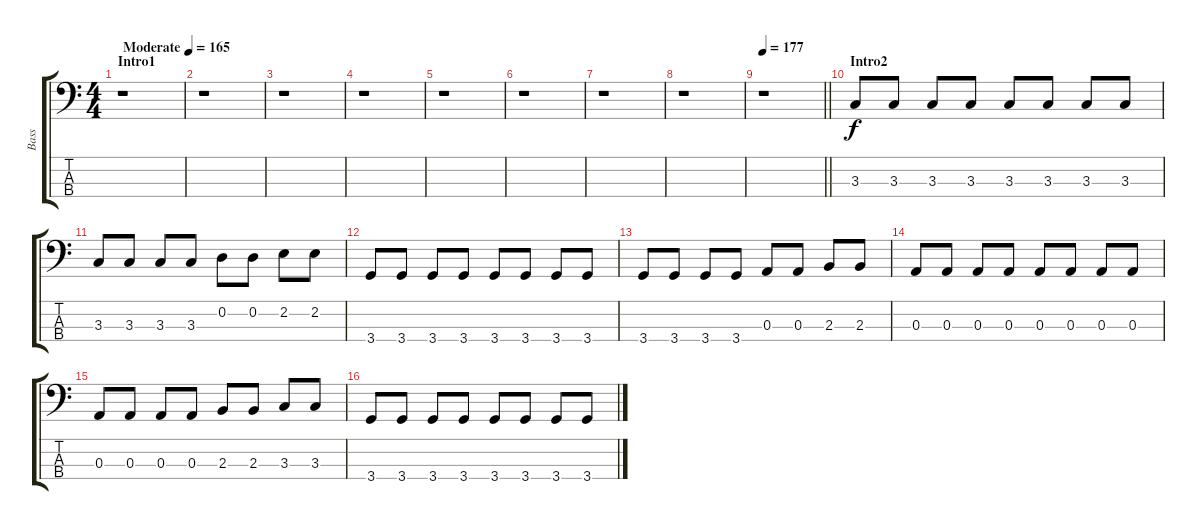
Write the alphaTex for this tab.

\track ("Bass" "Bass") {instrument electricbasspick}
\staff {score tabs}
\tuning (G2 D2 A1 E1) {hide}
\ts (4 4)
\section ("" "Intro1")
\tempo (165 "Moderate")
\clef f4
\ks c
r.1{dy f instrument electricbasspick} |
r.1 |
r.1 |
r.1 |
r.1 |
r.1 |
r.1 |
r.1 |
\tempo 177
\barLineRight lightlight
r.1 |
\section ("" "Intro2")
3.3.8 3.3.8 3.3.8 3.3.8 3.3.8 3.3.8 3.3.8 3.3.8 |
3.3.8 3.3.8 3.3.8 3.3.8 0.2.8 0.2.8 2.2.8 2.2.8 |
3.4.8 3.4.8 3.4.8 3.4.8 3.4.8 3.4.8 3.4.8 3.4.8 |
3.4.8 3.4.8 3.4.8 3.4.8 0.3.8 0.3.8 2.3.8 2.3.8 |
0.3.8 0.3.8 0.3.8 0.3.8 0.3.8 0.3.8 0.3.8 0.3.8 |
0.3.8 0.3.8 0.3.8 0.3.8 2.3.8 2.3.8 3.3.8 3.3.8 |
3.4.8 3.4.8 3.4.8 3.4.8 3.4.8 3.4.8 3.4.8 3.4.8
